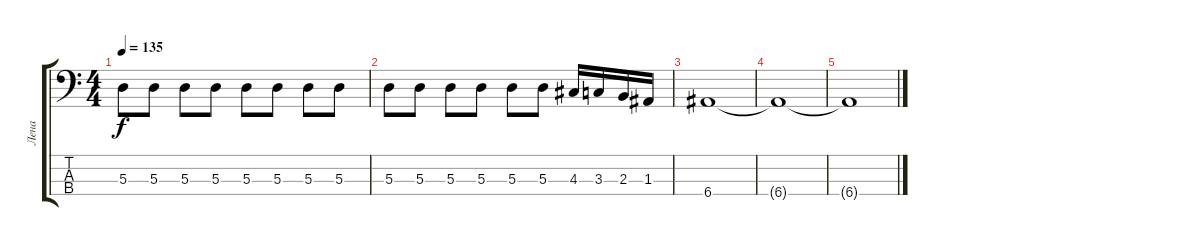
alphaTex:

\track ("Лена" "Лена") {instrument electricbassfinger}
\staff {score tabs}
\tuning (G2 D2 A1 E1) {hide}
\ts (4 4)
\tempo 135
\clef f4
\ks c
5.3.8{dy f} 5.3.8 5.3.8 5.3.8 5.3.8 5.3.8 5.3.8 5.3.8 |
5.3.8 5.3.8 5.3.8 5.3.8 5.3.8 5.3.8 4.3.16 3.3.16 2.3.16 1.3.16 |
6.4.1 |
6.4{t}.1 |
6.4{t}.1
